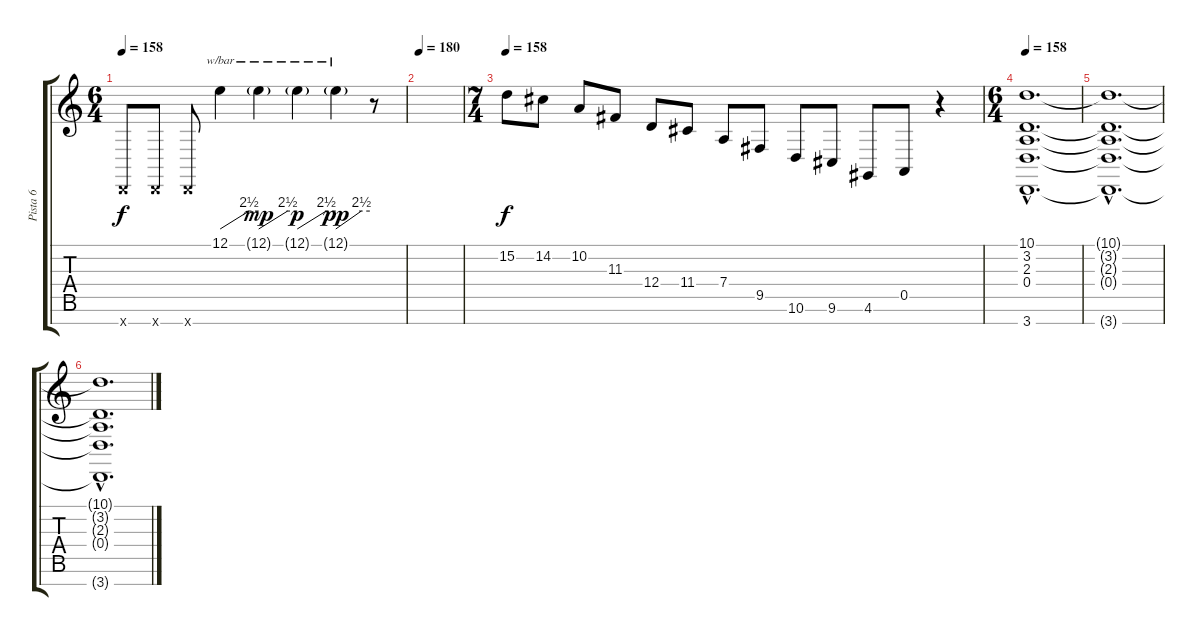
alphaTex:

\track ("Pista 6" "Pista 6") {instrument stringensemble1}
\staff {score tabs}
\tuning (E4 B3 G3 D3 A2 E2 B1) {hide}
\ts (6 4)
\tempo 158
\clef g2
\ks c
3.7{x}.8{dy f instrument lead8bassandlead} 3.7{x}.8 3.7{x}.8 12.1.4{tbe (custom default 0 0 45 10 60 10)} 12.1{g}.4{tbe (custom default 0 0 45 10 60 10) dy mp} 12.1{g}.4{tbe (custom default 0 0 45 10 60 10) dy p} 12.1{g}.4{tbe (custom default 0 0 45 10 60 10) dy pp} r.8 |
\tempo 180
|
\ts (7 4)
\tempo 158
15.2.8{dy f instrument lead2sawtooth} 14.2.8 10.2.8 11.3.8 12.4.8 11.4.8 7.4.8 9.5.8 10.6.8 9.6.8 4.6.8 0.5.8 r.4 |
\ts (6 4)
\tempo 158
(10.1{hac} 3.2{hac} 2.3{hac} 0.4{hac} 3.7{hac}).1{d instrument stringensemble1} |
(10.1{hac t} 3.2{hac t} 2.3{hac t} 0.4{hac t} 3.7{hac t}).1{d} |
(10.1{hac t} 3.2{hac t} 2.3{hac t} 0.4{hac t} 3.7{hac t}).1{d}
